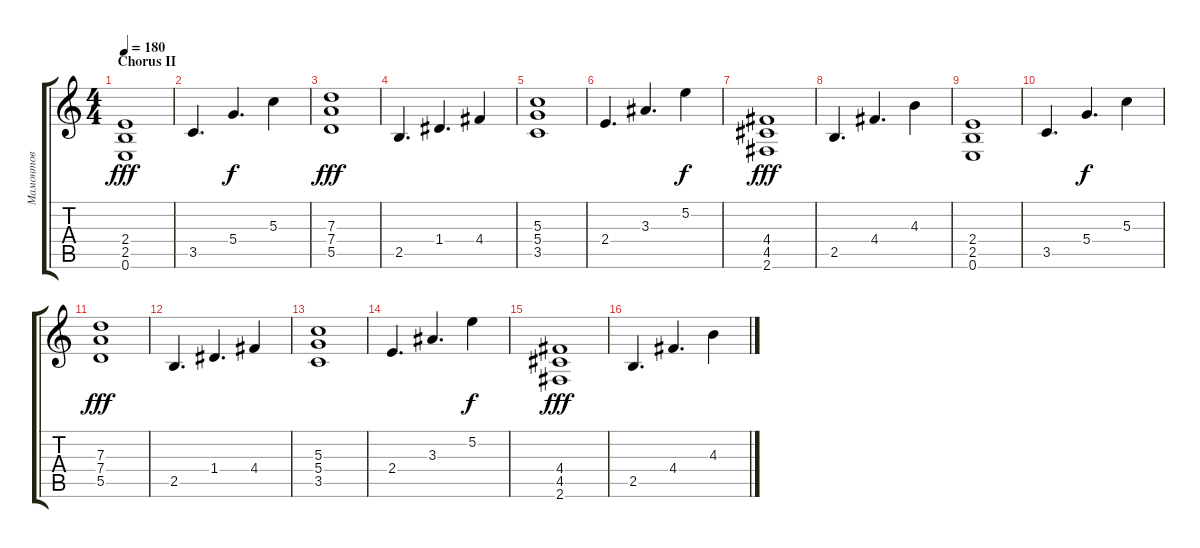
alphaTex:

\track ("Мамонтов" "Мамонтов") {instrument overdrivenguitar}
\staff {score tabs}
\tuning (E4 B3 G3 D3 A2 E2) {hide}
\ts (4 4)
\section ("" "Chorus II")
\tempo 180
\clef g2
\ks c
(2.4 2.5 0.6).1{dy fff} |
3.5.4{d} 5.4.4{d dy f} 5.3.4 |
(7.3 7.4 5.5).1{dy fff} |
2.5.4{d} 1.4.4{d} 4.4.4 |
(5.3 5.4 3.5).1 |
2.4.4{d} 3.3.4{d} 5.2.4{dy f} |
(4.4 4.5 2.6).1{dy fff} |
2.5.4{d} 4.4.4{d} 4.3.4 |
(2.4 2.5 0.6).1 |
3.5.4{d} 5.4.4{d dy f} 5.3.4 |
(7.3 7.4 5.5).1{dy fff} |
2.5.4{d} 1.4.4{d} 4.4.4 |
(5.3 5.4 3.5).1 |
2.4.4{d} 3.3.4{d} 5.2.4{dy f} |
(4.4 4.5 2.6).1{dy fff} |
2.5.4{d} 4.4.4{d} 4.3.4
